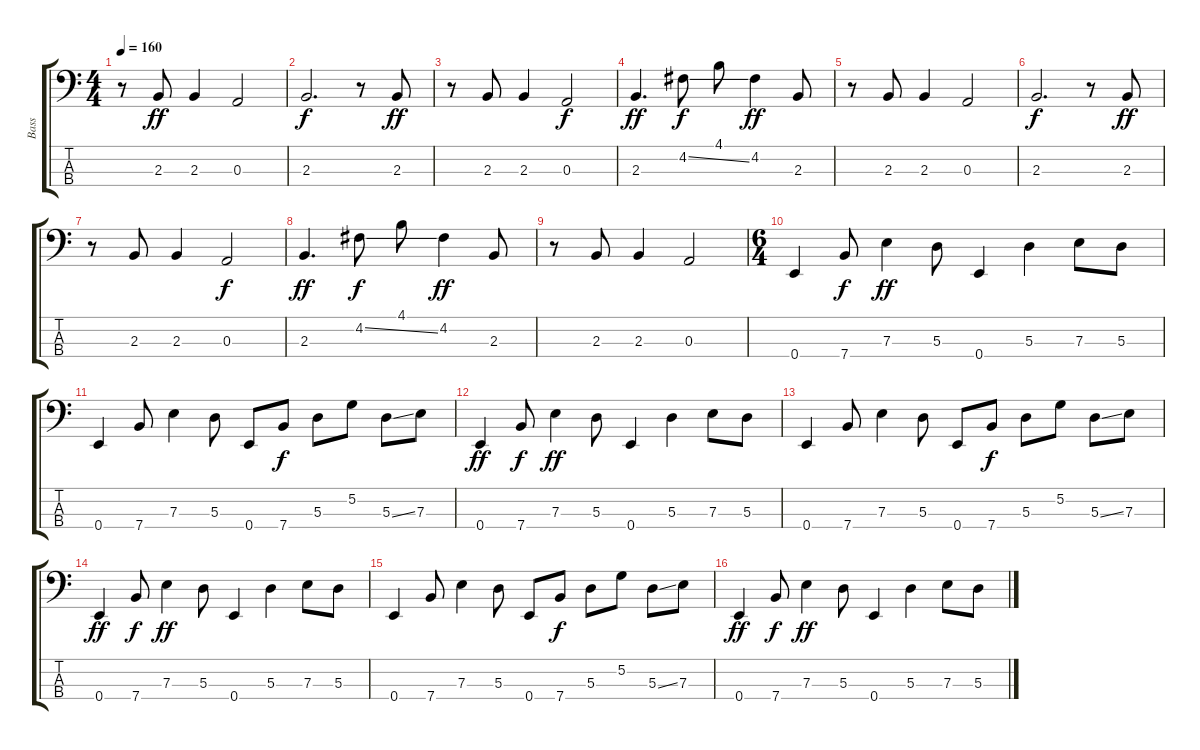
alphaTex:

\track ("Bass" "Bass") {instrument electricbassfinger}
\staff {score tabs}
\tuning (G2 D2 A1 E1) {hide}
\ts (4 4)
\tempo 160
\clef f4
\ks c
r.8{dy ff} 2.3.8 2.3.4 0.3.2 |
2.3.2{d dy f} r.8 2.3.8{dy ff} |
r.8 2.3.8 2.3.4 0.3.2{dy f} |
2.3.4{d dy ff} 4.2{ss}.8{dy f} 4.1.8 4.2.4{dy ff} 2.3.8 |
r.8 2.3.8 2.3.4 0.3.2 |
2.3.2{d dy f} r.8 2.3.8{dy ff} |
r.8 2.3.8 2.3.4 0.3.2{dy f} |
2.3.4{d dy ff} 4.2{ss}.8{dy f} 4.1.8 4.2.4{dy ff} 2.3.8 |
r.8 2.3.8 2.3.4 0.3.2 |
\ts (6 4)
0.4.4 7.4.8{dy f} 7.3.4{dy ff} 5.3.8 0.4.4 5.3.4 7.3.8 5.3.8 |
0.4.4 7.4.8 7.3.4 5.3.8 0.4.8 7.4.8{dy f} 5.3.8 5.2.8 5.3{ss}.8 7.3.8 |
0.4.4{dy ff} 7.4.8{dy f} 7.3.4{dy ff} 5.3.8 0.4.4 5.3.4 7.3.8 5.3.8 |
0.4.4 7.4.8 7.3.4 5.3.8 0.4.8 7.4.8{dy f} 5.3.8 5.2.8 5.3{ss}.8 7.3.8 |
0.4.4{dy ff} 7.4.8{dy f} 7.3.4{dy ff} 5.3.8 0.4.4 5.3.4 7.3.8 5.3.8 |
0.4.4 7.4.8 7.3.4 5.3.8 0.4.8 7.4.8{dy f} 5.3.8 5.2.8 5.3{ss}.8 7.3.8 |
0.4.4{dy ff} 7.4.8{dy f} 7.3.4{dy ff} 5.3.8 0.4.4 5.3.4 7.3.8 5.3.8
